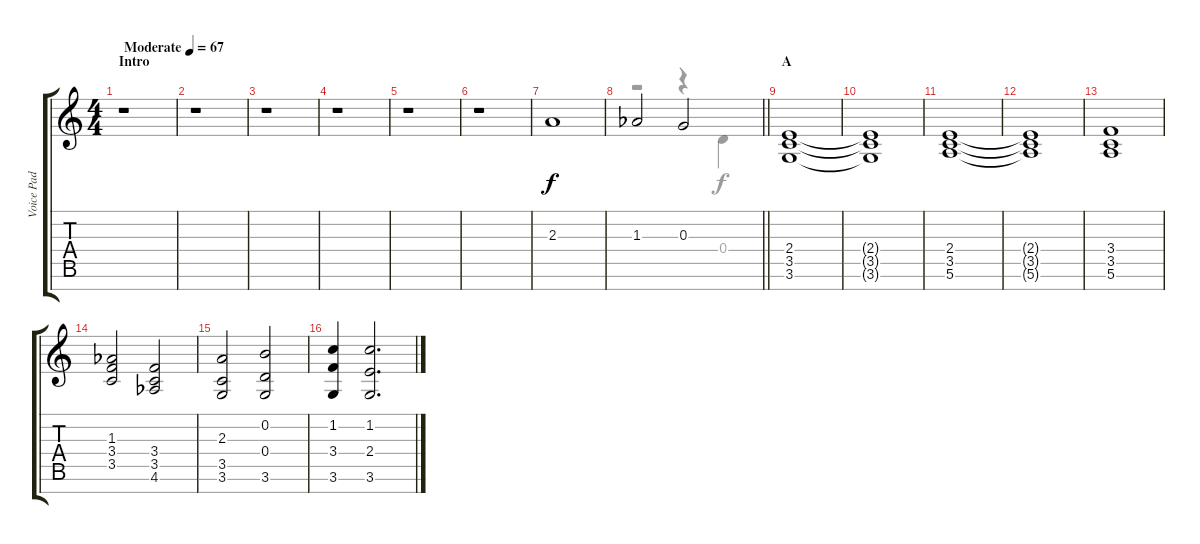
\track ("Voice Pad" "Voice Pad") {instrument pad4choir}
\staff {score tabs}
\tuning (E5 B4 G4 D4 A3 E3 B2) {hide}
\voice
\ts (4 4)
\section ("" "Intro")
\tempo (67 "Moderate")
\clef g2
\ks c
r.1{dy f instrument pad4choir} |
r.1 |
r.1 |
r.1 |
r.1 |
r.1 |
2.3.1 |
\barLineRight lightlight
1.3{acc b}.2 0.3.2 |
\section ("" "A")
(2.4 3.5 3.6).1 |
(2.4{t} 3.5{t} 3.6{t}).1 |
(2.4 3.5 5.6).1 |
(2.4{t} 3.5{t} 5.6{t}).1 |
(3.4 3.5 5.6).1 |
(1.3{acc b} 3.4 3.5).2 (3.4 3.5 4.6{acc b}).2 |
(2.3 3.5 3.6).2 (0.2 0.4 3.6).2 |
(1.2 3.4 3.6).4 (1.2 2.4 3.6).2{d}
\voice
\clef g2
\ottava regular
\simile none
\ks c
|
|
|
|
|
|
|
\barLineRight lightlight
r.2 r.4 0.4.4 |
|
|
|
|
|
|
|
